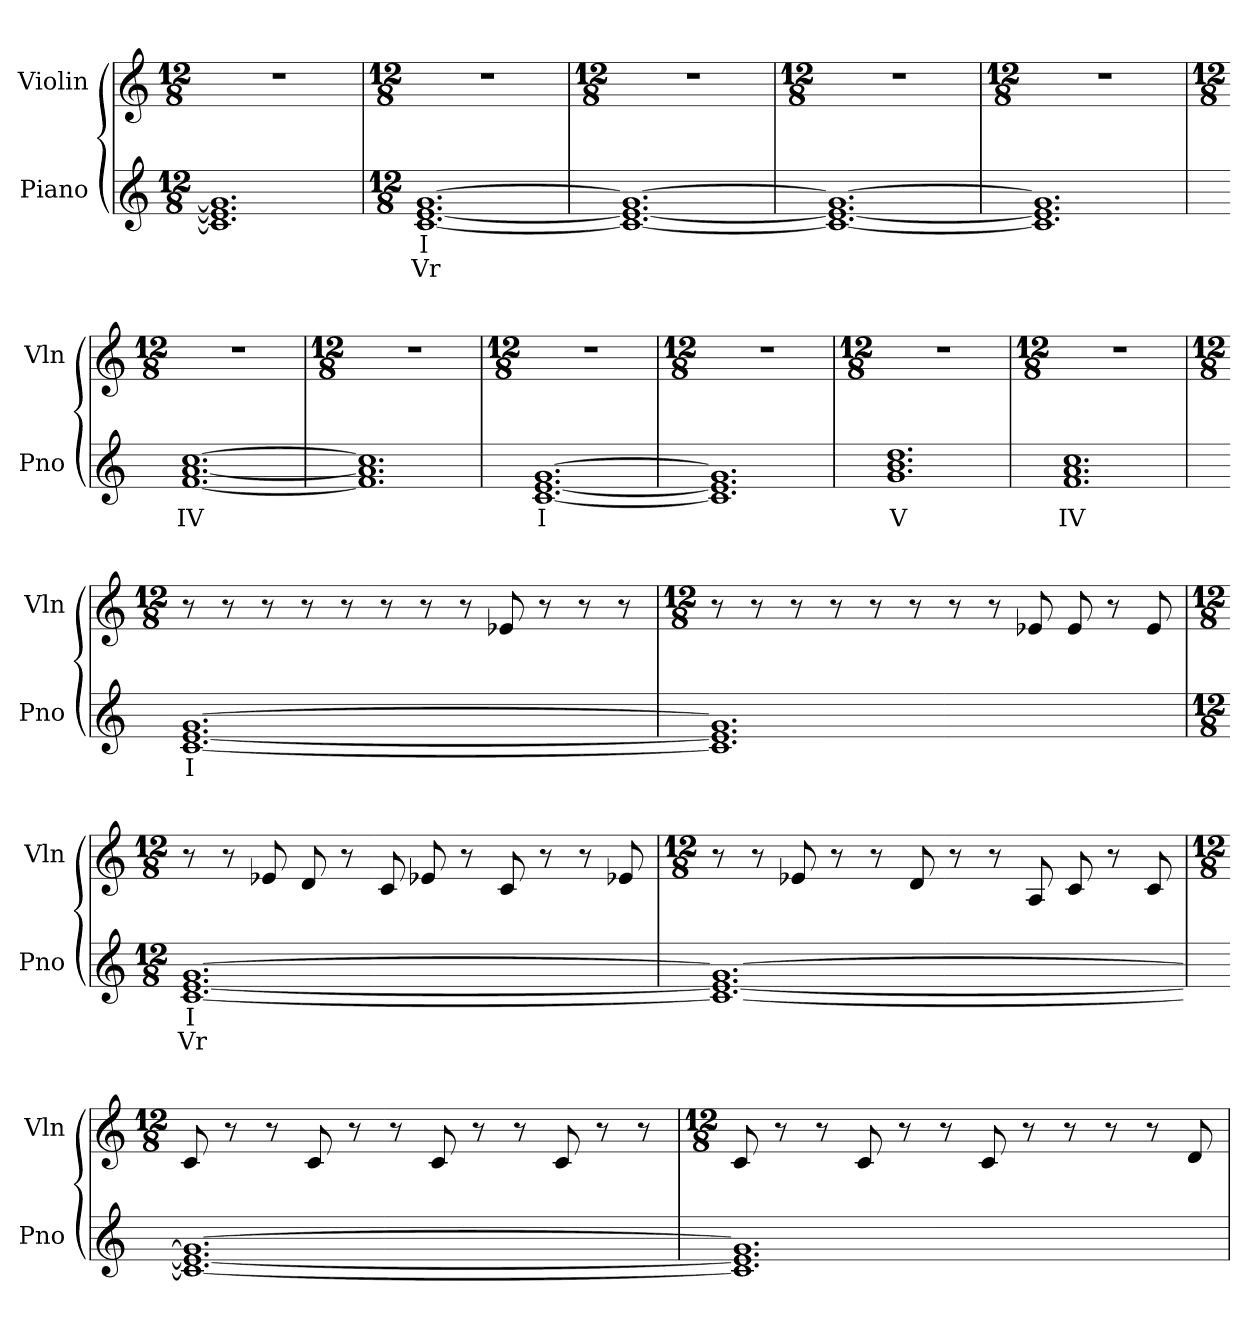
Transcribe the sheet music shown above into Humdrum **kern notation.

**kern	**text	**text	**kern
*part2	*part2	*part2	*part1
*staff2	*staff2	*staff2	*staff1
*I"Piano	*	*	*I"Violin
*I'Pno	*	*	*I'Vln
*k[]	*	*	*
*C:	*	*	*
*M12/8	*	*	*M12/8
=	=	=	=
1.c] 1.e] 1.g]	.	.	1.r
=	=	=	=
*k[]	*	*	*
*C:	*	*	*
*M12/8	*	*	*M12/8
[1.c [1.e [1.g	I	Vr	1.r
=	=	=	=
*k[]	*	*	*
*C:	*	*	*
*	*	*	*M12/8
1.c_ 1.e_ 1.g_	.	.	1.r
=	=	=	=
*k[]	*	*	*
*C:	*	*	*
*	*	*	*M12/8
1.c_ 1.e_ 1.g_	.	.	1.r
=	=	=	=
*k[]	*	*	*
*C:	*	*	*
*	*	*	*M12/8
1.c] 1.e] 1.g]	.	.	1.r
=	=	=	=
*k[]	*	*	*
*C:	*	*	*
*	*	*	*M12/8
[1.f [1.a [1.cc	IV	.	1.r
=	=	=	=
*k[]	*	*	*
*C:	*	*	*
*	*	*	*M12/8
1.f] 1.a] 1.cc]	.	.	1.r
=	=	=	=
*k[]	*	*	*
*C:	*	*	*
*	*	*	*M12/8
[1.c [1.e [1.g	I	.	1.r
=	=	=	=
*k[]	*	*	*
*C:	*	*	*
*	*	*	*M12/8
1.c] 1.e] 1.g]	.	.	1.r
=	=	=	=
*k[]	*	*	*
*C:	*	*	*
*	*	*	*M12/8
1.g 1.b 1.dd	V	.	1.r
=	=	=	=
*k[]	*	*	*
*C:	*	*	*
*	*	*	*M12/8
1.f 1.a 1.cc	IV	.	1.r
=	=	=	=
*k[]	*	*	*
*C:	*	*	*
*	*	*	*M12/8
[1.c [1.e [1.g	I	.	8r
.	.	.	8r
.	.	.	8r
.	.	.	8r
.	.	.	8r
.	.	.	8r
.	.	.	8r
.	.	.	8r
.	.	.	8e-X
.	.	.	8r
.	.	.	8r
.	.	.	8r
=	=	=	=
*k[]	*	*	*
*C:	*	*	*
*	*	*	*M12/8
1.c] 1.e] 1.g]	.	.	8r
.	.	.	8r
.	.	.	8r
.	.	.	8r
.	.	.	8r
.	.	.	8r
.	.	.	8r
.	.	.	8r
.	.	.	8e-X
.	.	.	8e-
.	.	.	8r
.	.	.	8e-
=	=	=	=
*k[]	*	*	*
*C:	*	*	*
*M12/8	*	*	*M12/8
[1.c [1.e [1.g	I	Vr	8r
.	.	.	8r
.	.	.	8e-X
.	.	.	8d
.	.	.	8r
.	.	.	8c
.	.	.	8e-X
.	.	.	8r
.	.	.	8c
.	.	.	8r
.	.	.	8r
.	.	.	8e-X
=	=	=	=
*k[]	*	*	*
*C:	*	*	*
*	*	*	*M12/8
1.c_ 1.e_ 1.g_	.	.	8r
.	.	.	8r
.	.	.	8e-X
.	.	.	8r
.	.	.	8r
.	.	.	8d
.	.	.	8r
.	.	.	8r
.	.	.	8A
.	.	.	8c
.	.	.	8r
.	.	.	8c
=	=	=	=
*k[]	*	*	*
*C:	*	*	*
*	*	*	*M12/8
1.c_ 1.e_ 1.g_	.	.	8c
.	.	.	8r
.	.	.	8r
.	.	.	8c
.	.	.	8r
.	.	.	8r
.	.	.	8c
.	.	.	8r
.	.	.	8r
.	.	.	8c
.	.	.	8r
.	.	.	8r
=	=	=	=
*k[]	*	*	*
*C:	*	*	*
*	*	*	*M12/8
1.c] 1.e] 1.g]	.	.	8c
.	.	.	8r
.	.	.	8r
.	.	.	8c
.	.	.	8r
.	.	.	8r
.	.	.	8c
.	.	.	8r
.	.	.	8r
.	.	.	8r
.	.	.	8r
.	.	.	8d
=	=	=	=
*-	*-	*-	*-
